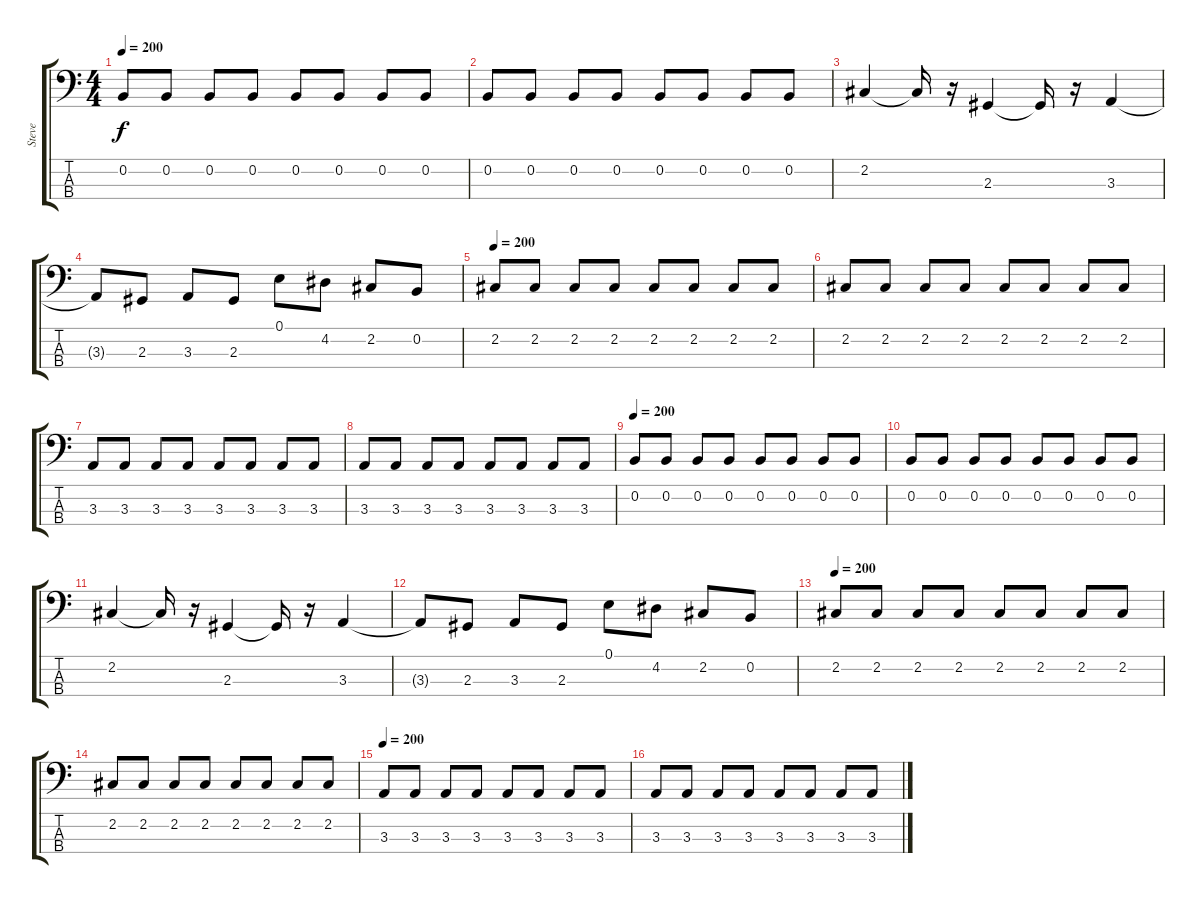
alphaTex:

\track ("Steve" "Steve") {instrument electricbassfinger}
\staff {score tabs}
\tuning (E2 B1 Gb1 Db1) {hide}
\ts (4 4)
\tempo 200
\clef f4
\ks c
0.2.8{dy f} 0.2.8 0.2.8 0.2.8 0.2.8 0.2.8 0.2.8 0.2.8 |
0.2.8 0.2.8 0.2.8 0.2.8 0.2.8 0.2.8 0.2.8 0.2.8 |
2.2.4 2.2{t}.16 r.16 2.3.4 2.3{t}.16 r.16 3.3.4 |
3.3{t}.8 2.3.8 3.3.8 2.3.8 0.1.8 4.2.8 2.2.8 0.2.8 |
\tempo 200
2.2.8 2.2.8 2.2.8 2.2.8 2.2.8 2.2.8 2.2.8 2.2.8 |
2.2.8 2.2.8 2.2.8 2.2.8 2.2.8 2.2.8 2.2.8 2.2.8 |
3.3.8 3.3.8 3.3.8 3.3.8 3.3.8 3.3.8 3.3.8 3.3.8 |
3.3.8 3.3.8 3.3.8 3.3.8 3.3.8 3.3.8 3.3.8 3.3.8 |
\tempo 200
0.2.8 0.2.8 0.2.8 0.2.8 0.2.8 0.2.8 0.2.8 0.2.8 |
0.2.8 0.2.8 0.2.8 0.2.8 0.2.8 0.2.8 0.2.8 0.2.8 |
2.2.4 2.2{t}.16 r.16 2.3.4 2.3{t}.16 r.16 3.3.4 |
3.3{t}.8 2.3.8 3.3.8 2.3.8 0.1.8 4.2.8 2.2.8 0.2.8 |
\tempo 200
2.2.8 2.2.8 2.2.8 2.2.8 2.2.8 2.2.8 2.2.8 2.2.8 |
2.2.8 2.2.8 2.2.8 2.2.8 2.2.8 2.2.8 2.2.8 2.2.8 |
\tempo 200
3.3.8 3.3.8 3.3.8 3.3.8 3.3.8 3.3.8 3.3.8 3.3.8 |
3.3.8 3.3.8 3.3.8 3.3.8 3.3.8 3.3.8 3.3.8 3.3.8
